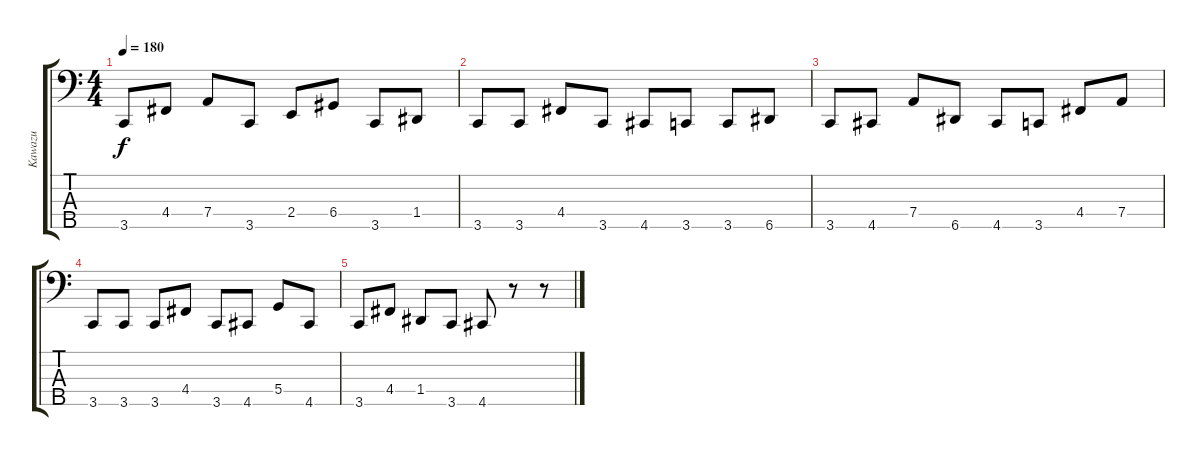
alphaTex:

\track ("Kawazu" "Kawazu") {instrument electricbasspick}
\staff {score tabs}
\tuning (F2 C2 G1 D1 A0) {hide}
\ts (4 4)
\tempo 180
\clef f4
\ks c
3.5.8{dy f} 4.4.8 7.4.8 3.5.8 2.4.8 6.4.8 3.5.8 1.4.8 |
3.5.8 3.5.8 4.4.8 3.5.8 4.5.8 3.5.8 3.5.8 6.5.8 |
3.5.8 4.5.8 7.4.8 6.5.8 4.5.8 3.5.8 4.4.8 7.4.8 |
3.5.8 3.5.8 3.5.8 4.4.8 3.5.8 4.5.8 5.4.8 4.5.8 |
3.5.8 4.4.8 1.4.8 3.5.8 4.5.8 r.8 r.8
